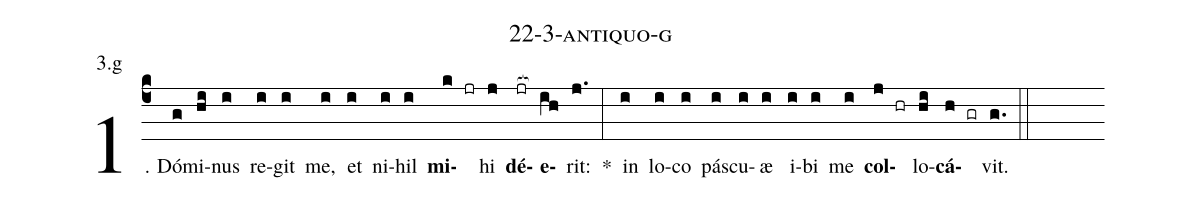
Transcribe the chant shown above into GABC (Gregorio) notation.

name: 22-3-antiquo-g;
annotation: 3.g;
%%
(c4)1. Dó(g)mi(hi)nus(i) re(i)git(i) me,(i) et(i) ni(i)hil(i) <b>mi</b>(k jr)hi(j) <b>dé</b>(jr[ocb:1{])<b>e</b>(ih[ocb:0}])rit:(j.) *(:) in(i) lo(i)co(i) pás(i)cu(i)æ(i) i(i)bi(i) me(i) <b>col</b>(j hr)lo(hi)<b>cá</b>(h gr)vit.(g.) (::)
